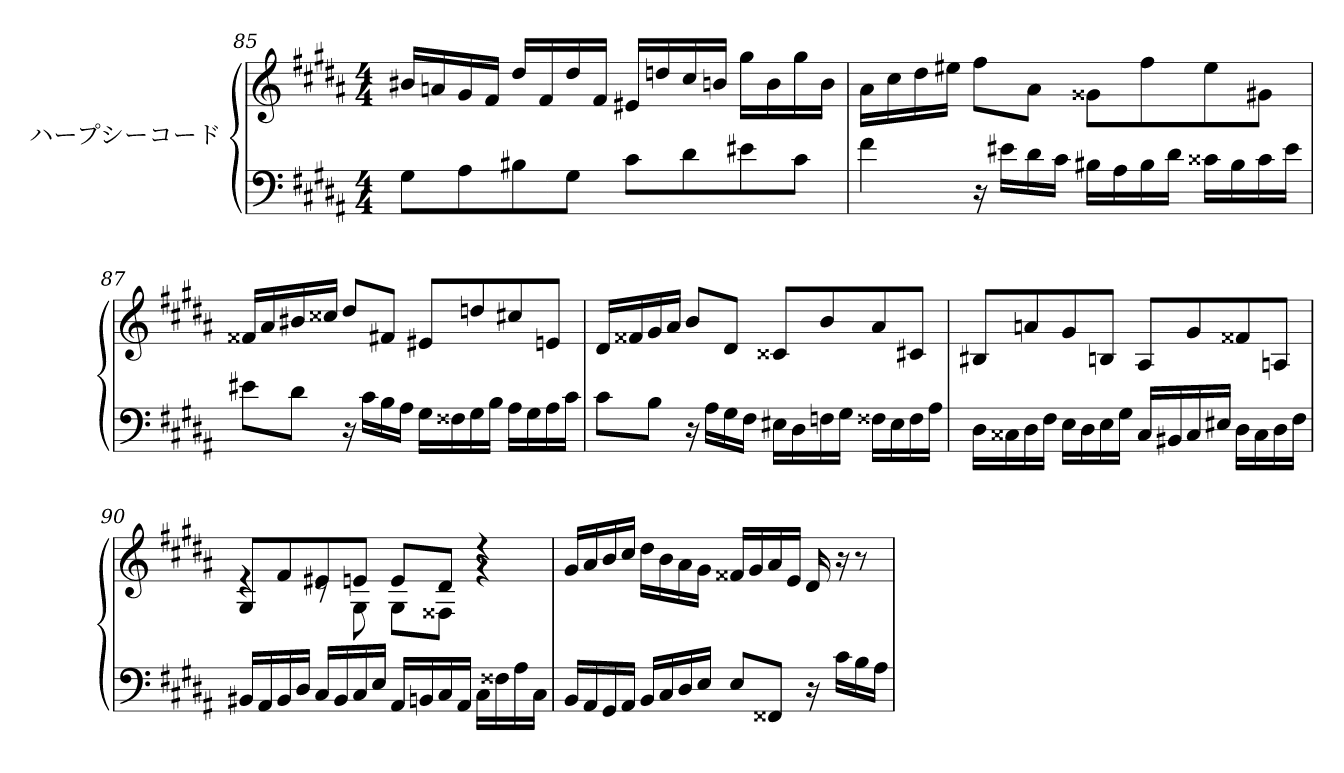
**kern	**kern
*part1	*part1
*staff2	*staff1
*I"ハープシーコード	*
!!LO:LB:g=z
*clefF4	*clefG2
*k[f#c#g#d#a#]	*k[f#c#g#d#a#]
*M4/4	*M4/4
=85	=85
8G#\L	16b#X/LL
.	16an/
8A#\	16g#/
.	16f#/JJ
8B#X\	16dd#/LL
.	16f#/
8G#\J	16dd#/
.	16f#/JJ
8c#\L	16e#X/LL
.	16ddn/
8d#\	16cc#/
.	16bn/JJ
8e#X\	16gg#\LL
.	16b\
8c#\J	16gg#\
.	16b\JJ
=86	=86
4f#\	16a#\LL
.	16cc#\
.	16dd#\
.	16ee#X\JJ
16r	8ff#\L
16e#X\LL	.
16d#\	8a#\J
16c#\JJ	.
16B#X\LL	8g##X\L
16A#\	.
16B#\	8ff#\
16d#\JJ	.
16c##X\LL	8ee#\
16B#\	.
16c##\	8g#X\J
16e#\JJ	.
!!LO:LB:g=z
=87	=87
8e#X\L	16f##X/LL
.	16a#/
8d#\J	16b#X/
.	16cc##X/JJ
16r	8dd#/L
16c#\LL	.
16B\	8f#X/J
16A#\JJ	.
16G#\LL	8e#X/L
16F##X\	.
16G#\	8ddn/
16B\JJ	.
16A#\LL	8cc#X/
16G#\	.
16A#\	8en/J
16c#\JJ	.
=88	=88
8c#\L	16d#/LL
.	16f##X/
8B\J	16g#/
.	16a#/JJ
16r	8b/L
16A#\LL	.
16G#\	8d#/J
16F#\JJ	.
16E#X\LL	8c##X/L
16D#\	.
16Fn\	8b/
16G#\JJ	.
16F##X\LL	8a#/
16E#\	.
16F##\	8c#X/J
16A#\JJ	.
!!LO:LB:g=z
=89	=89
16D#\LL	8B#X/L
16C##X\	.
16D#\	8an/
16F#\JJ	.
16E\LL	8g#/
16D#\	.
16E\	8Bn/J
16G#\JJ	.
16C##/LL	8A#/L
16BB#X/	.
16C##/	8g#/
16E#X/JJ	.
16D#\LL	8f##X/
16C##\	.
16D#\	8An/J
16F#\JJ	.
=90	=90
*	*^
16BB#X/LL	8G#/L	4re
16AA#/	.	.
16BB#/	8f#/	.
16D#/JJ	.	.
16C#/LL	8e#X/	8rc
16BB#/	.	.
16C#/	8en/J	8G#\
16E/JJ	.	.
16AA#/LL	8e/L	8G#\L
16BBn/	.	.
16C#/	8d#/J	8F##X\J
16AA#/JJ	.	.
16C#\LL	4rdd	4rg
16F##X\	.	.
16A#\	.	.
16C#\JJ	.	.
*	*v	*v
!!LO:LB:g=z
=91	=91
16BB/LL	16g#/LL
16AA#/	16a#/
16GG#/	16b/
16AA#/JJ	16cc#/JJ
16BB/LL	16dd#\LL
16C#/	16b\
16D#/	16a#\
16E/JJ	16g#\JJ
8E/L	16f##X/LL
.	16g#/
8FF##X/J	16a#/
.	16e/JJ
16r	16d#/
16c#\LL	16r
16B\	8r
16A#\JJ	.
=	=
*-	*-
